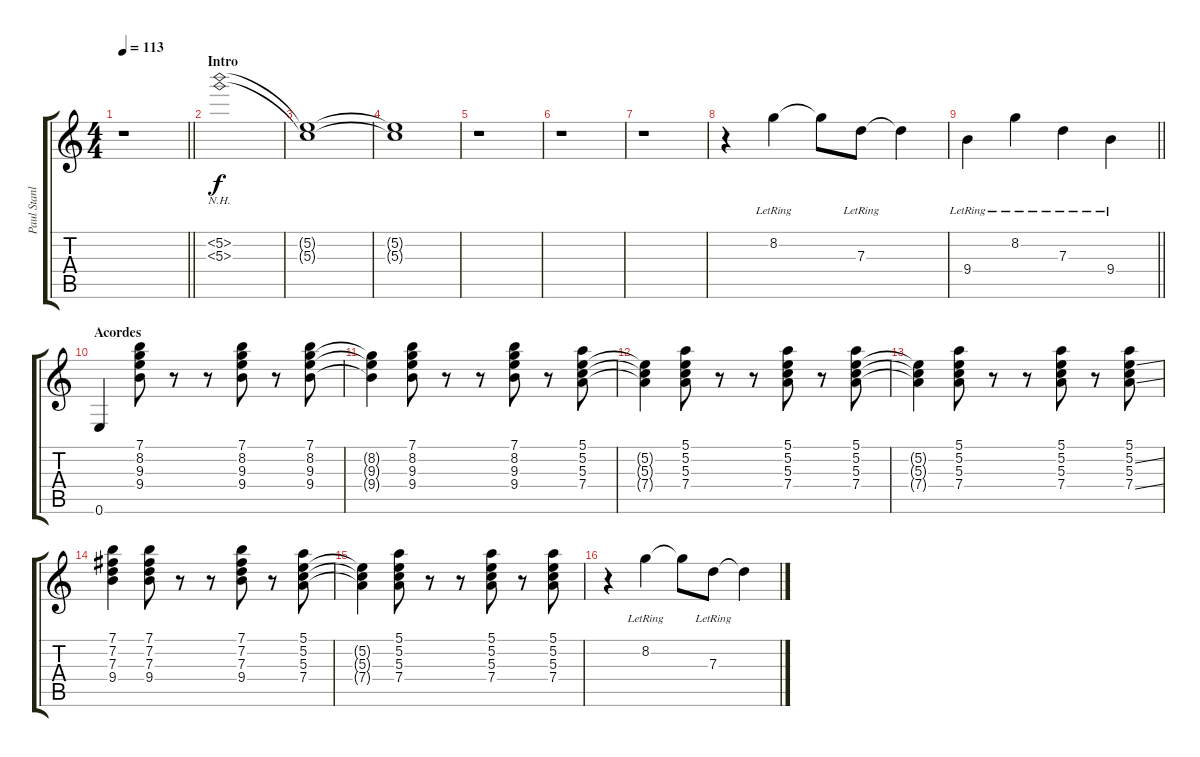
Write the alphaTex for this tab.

\track ("Paul Stanley" "Paul Stanl") {instrument acousticguitarsteel}
\staff {score tabs}
\tuning (E4 B3 G3 D3 A2 E2) {hide}
\ts (4 4)
\tempo 113
\clef g2
\barLineRight lightlight
\ks c
r.1{dy f instrument acousticguitarsteel} |
\section ("" "Intro")
(5.2{nh} 5.3{nh}).1 |
(5.2{t} 5.3{t}).1 |
(5.2{t} 5.3{t}).1 |
r.1 |
r.1 |
r.1 |
r.4 8.2{lr}.4 8.2{t}.8 7.3{lr}.8 7.3{t}.4 |
\barLineRight lightlight
9.4{lr}.4 8.2{lr}.4 7.3{lr}.4 9.4{lr}.4 |
\section ("" "Acordes")
0.6.4 (7.1 8.2 9.3 9.4).8 r.8 r.8 (7.1 8.2 9.3 9.4).8 r.8 (7.1 8.2 9.3 9.4).8 |
(8.2{t} 9.3{t} 9.4{t}).4 (7.1 8.2 9.3 9.4).8 r.8 r.8 (7.1 8.2 9.3 9.4).8 r.8 (5.1 5.2 5.3 7.4).8 |
(5.2{t} 5.3{t} 7.4{t}).4 (5.1 5.2 5.3 7.4).8 r.8 r.8 (5.1 5.2 5.3 7.4).8 r.8 (5.1 5.2 5.3 7.4).8 |
(5.2{t} 5.3{t} 7.4{t}).4 (5.1 5.2 5.3 7.4).8 r.8 r.8 (5.1 5.2 5.3 7.4).8 r.8 (5.1 5.2{ss} 5.3 7.4{ss}).8 |
(7.1 7.2 7.3 9.4).4 (7.1 7.2 7.3 9.4).8 r.8 r.8 (7.1 7.2 7.3 9.4).8 r.8 (5.1 5.2 5.3 7.4).8 |
(5.2{t} 5.3{t} 7.4{t}).4 (5.1 5.2 5.3 7.4).8 r.8 r.8 (5.1 5.2 5.3 7.4).8 r.8 (5.1 5.2 5.3 7.4).8 |
r.4 8.2{lr}.4 8.2{t}.8 7.3{lr}.8 7.3{t}.4
